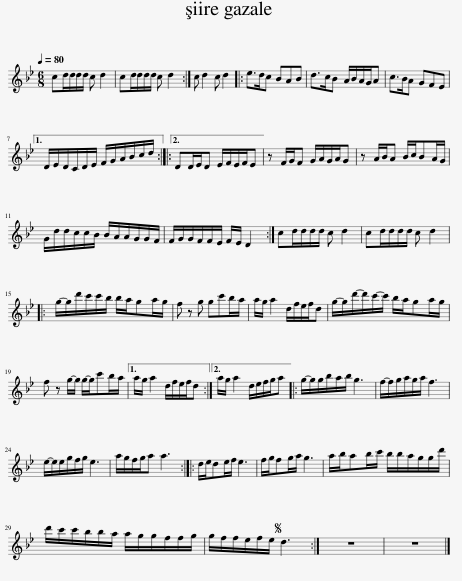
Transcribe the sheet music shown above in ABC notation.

X:1
L:1/8
Q:1/4=80
M:6/8
I:linebreak $
K:Bb
V:1 treble
V:1
 cd/d/d/d/ c d2 | cd/d/d/d/ c d2 :| c d2 c d2 |: e>dc BAB | d>cB A/B/A/G/A | %5
 c>BA GFE |1$ D/E/D/C/D/E/ F/G/A/B/c/d/ ::2 DD/E/D E/F/E/F/E || z F/G/F G/A/G/A/G | z A/B/A B/c/BA/G/ |$ %10
 G/d/d/c/c/B/ B/A/A/G/G/F/ | F/G/G/F/F/E/ F/E/ D2 :| cd/d/d/d/ c d2 | cd/d/d/d/ c d2 |:$ g/-g/d'/c'/c'/b/ b/a/ga/g/ | %15
 f z g gc'b/a/ | a/g/ a2 d/f/e/f/d | g/-g/d'/-d'/c'/-c'/ b/a/ga/g/ |$ f z g/-g/ g/-g/c'b/a/ |1 a/g/ a2 d/f/e/f/d :|2 %20
 a/g/ a2 d/e/f/g/a |: g/-g/g/b/a/b/ g3 | f/-f/g/a/g/a/ f3 |$ e/-e/e/g/f/g/ e3 | a/g/f/g/a a3 :: %25
 d/e/de/f/ e3 | f/g/fg/a/ g3 | a/b/ab/c'/ b/b/a/g/g/d'/ |$ d'/c'/c'/b/b/a/ a/g/g/f/f/g/ |S g/f/f/e/f/e/ d3 :| %30
 z6 | z6 |] %32
